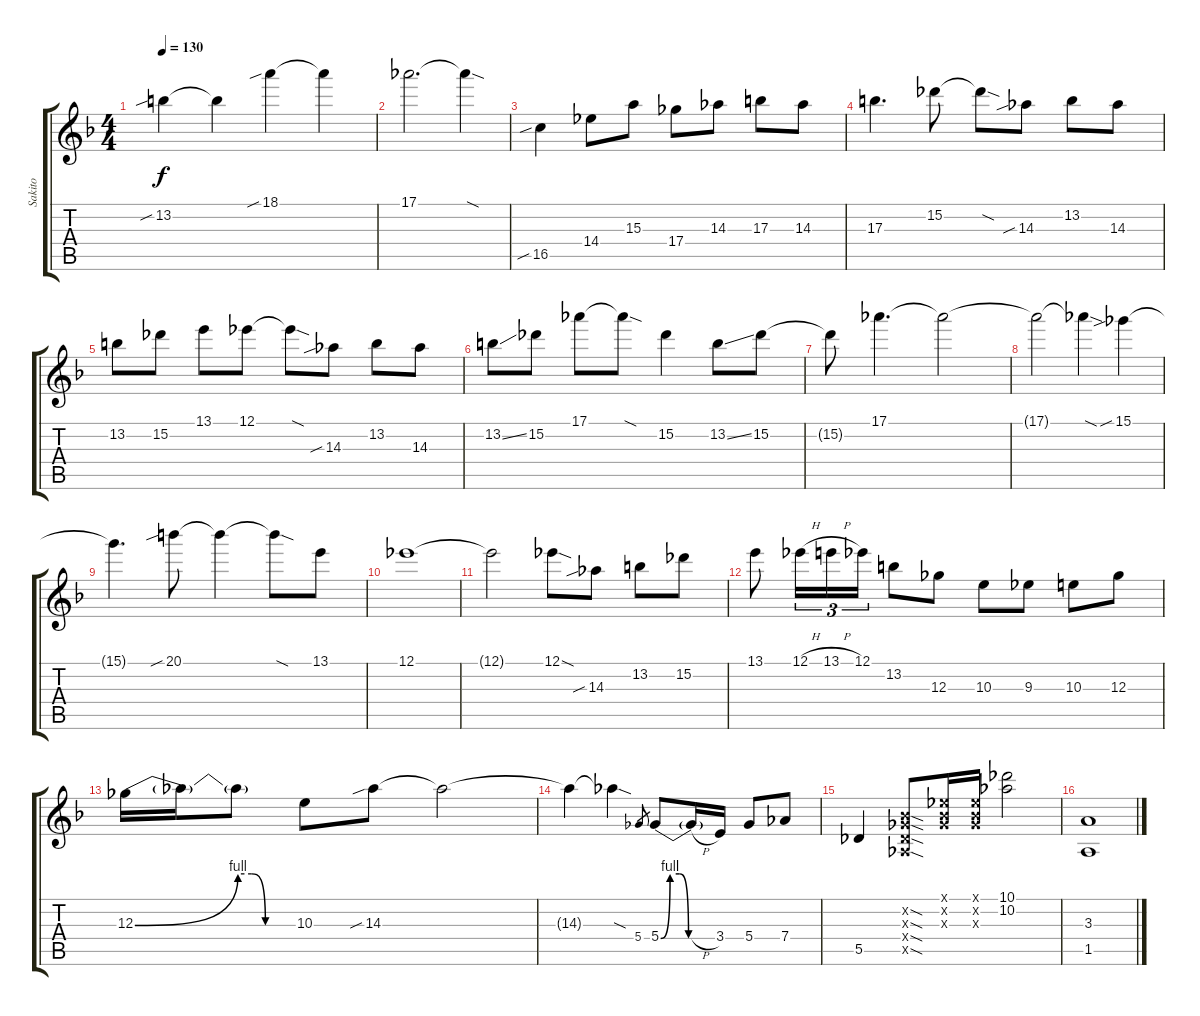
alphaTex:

\track ("Sakito" "Sakito") {instrument distortionguitar}
\staff {score tabs}
\tuning (Eb4 Bb3 Gb3 Db3 Ab2 Eb2) {hide}
\ts (4 4)
\tempo 130
\clef g2
\ks f
13.2{sib}.4{dy f} 13.2{t}.4 18.1{sib}.4 18.1{t}.4 |
17.1.2{d} 17.1{sod t}.4 |
16.5{sib}.4 14.4.8 15.3.8 17.4.8 14.3.8 17.3.8 14.3.8 |
17.3.4{d} 15.2.8 15.2{sod t}.8 14.3{sib}.8 13.2.8 14.3.8 |
13.2.8 15.2.8 13.1.8 12.1.8 12.1{sod t}.8 14.3{sib}.8 13.2.8 14.3.8 |
13.2{ss}.8 15.2.8 17.1.8 17.1{sod t}.8 15.2.4 13.2{ss}.8 15.2.8 |
15.2{t}.8 17.1.4{d} 17.1{t}.2 |
17.1{t}.2 17.1{sod t}.4 15.1{sib}.4 |
15.1{t}.4{d} 20.1{sib}.8 20.1{t}.4 20.1{sod t}.8 13.1.8 |
12.1.1 |
12.1{t}.2 12.1{sod}.8 14.3{sib}.8 13.2.8 15.2.8 |
13.1.8 12.1{h}.16{tu (3 2)} 13.1{h}.16{tu (3 2)} 12.1.16{tu (3 2)} 13.2.8 12.3.8 10.3.8 9.3.8 10.3.8 12.3.8 |
12.3{be (bend 0 0 60 4)}.16 12.3{t}.16 12.3{be (custom 0 4 15 4 30 0 60 0) t}.8 10.3.8 14.3{sib}.8 14.3{t}.2 |
14.3{t}.4 14.3{sod t}.4 5.4.8{gr} 5.4{be (custom 0 0 10 4 20 4 30 0 60 0)}.8 5.4{h t}.16 3.4.16 5.4.8 7.4.8 |
5.5.4 (0.2{sod x} 0.3{sod x} 0.4{sod x} 0.5{sod x}).8 (0.1{x} 0.2{x} 0.3{x}).16 (0.1{x} 0.2{x} 0.3{x}).16 (10.1 10.2).2 |
(3.3 1.5).1
